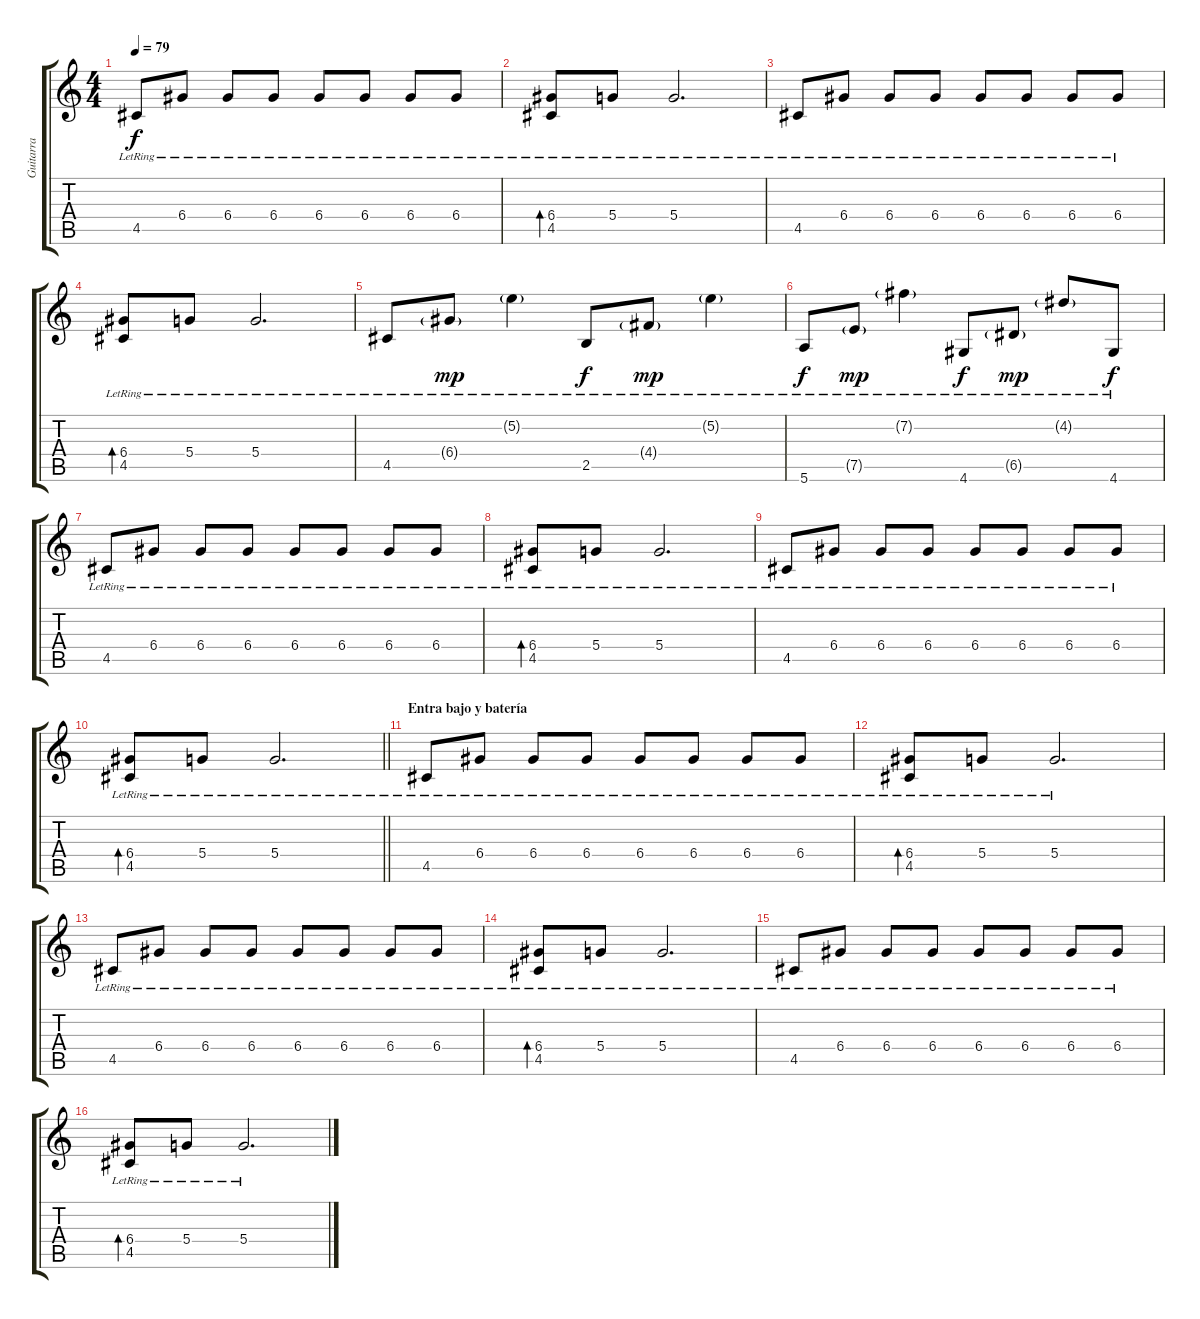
\track ("Guitarra" "Guitarra") {instrument acousticguitarsteel}
\staff {score tabs}
\tuning (E4 B3 G3 D3 A2 E2) {hide}
\ts (4 4)
\tempo 79
\clef g2
\ks c
4.5{lr}.8{dy f} 6.4{lr}.8 6.4{lr}.8 6.4{lr}.8 6.4{lr}.8 6.4{lr}.8 6.4{lr}.8 6.4{lr}.8 |
(6.4{lr} 4.5{lr}).8{bd 120} 5.4{lr}.8 5.4{lr}.2{d} |
4.5{lr}.8 6.4{lr}.8 6.4{lr}.8 6.4{lr}.8 6.4{lr}.8 6.4{lr}.8 6.4{lr}.8 6.4{lr}.8 |
(6.4{lr} 4.5{lr}).8{bd 120} 5.4{lr}.8 5.4{lr}.2{d} |
4.5{lr}.8 6.4{g lr}.8{dy mp} 5.2{g lr}.4 2.5{lr}.8{dy f} 4.4{g lr}.8{dy mp} 5.2{g lr}.4 |
5.6{lr}.8{dy f} 7.5{g lr}.8{dy mp} 7.2{g lr}.4 4.6{lr}.8{dy f} 6.5{g lr}.8{dy mp} 4.2{g lr}.8 4.6{lr}.8{dy f} |
4.5{lr}.8 6.4{lr}.8 6.4{lr}.8 6.4{lr}.8 6.4{lr}.8 6.4{lr}.8 6.4{lr}.8 6.4{lr}.8 |
(6.4{lr} 4.5{lr}).8{bd 120} 5.4{lr}.8 5.4{lr}.2{d} |
4.5{lr}.8 6.4{lr}.8 6.4{lr}.8 6.4{lr}.8 6.4{lr}.8 6.4{lr}.8 6.4{lr}.8 6.4{lr}.8 |
\barLineRight lightlight
(6.4{lr} 4.5{lr}).8{bd 120} 5.4{lr}.8 5.4{lr}.2{d} |
\section ("" "Entra bajo y batería")
4.5{lr}.8 6.4{lr}.8 6.4{lr}.8 6.4{lr}.8 6.4{lr}.8 6.4{lr}.8 6.4{lr}.8 6.4{lr}.8 |
(6.4{lr} 4.5{lr}).8{bd 120} 5.4{lr}.8 5.4{lr}.2{d} |
4.5{lr}.8 6.4{lr}.8 6.4{lr}.8 6.4{lr}.8 6.4{lr}.8 6.4{lr}.8 6.4{lr}.8 6.4{lr}.8 |
(6.4{lr} 4.5{lr}).8{bd 120} 5.4{lr}.8 5.4{lr}.2{d} |
4.5{lr}.8 6.4{lr}.8 6.4{lr}.8 6.4{lr}.8 6.4{lr}.8 6.4{lr}.8 6.4{lr}.8 6.4{lr}.8 |
(6.4{lr} 4.5{lr}).8{bd 120} 5.4{lr}.8 5.4{lr}.2{d}
